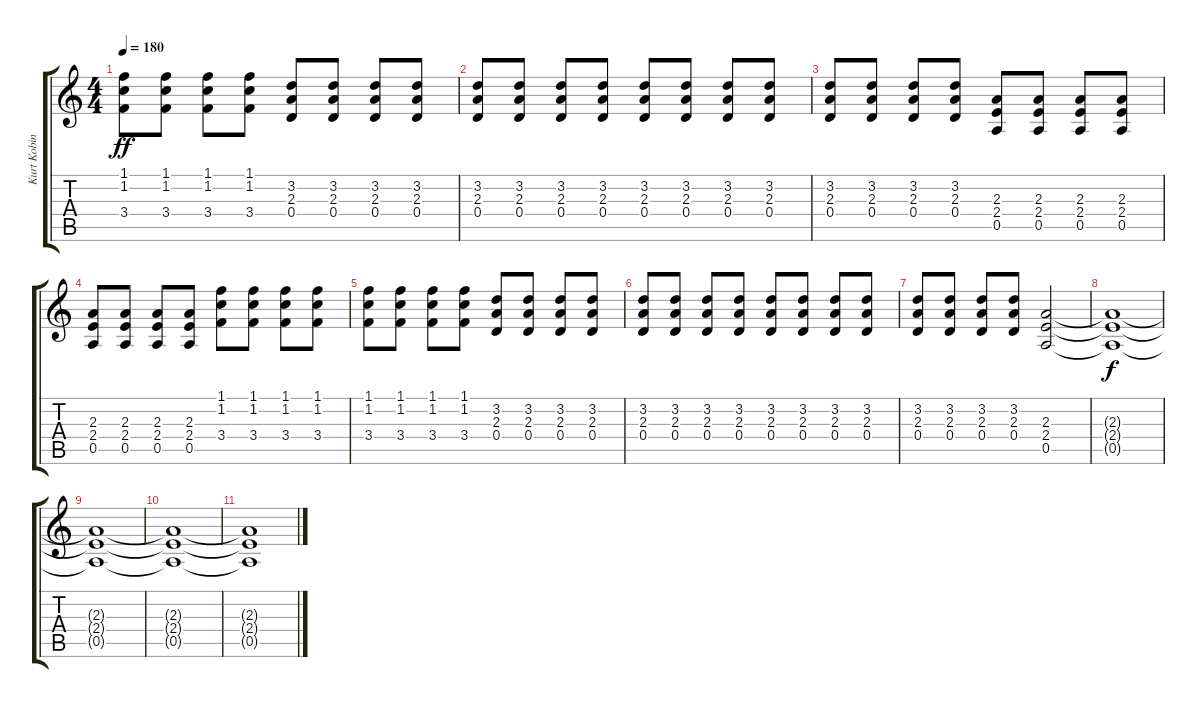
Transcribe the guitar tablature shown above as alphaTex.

\track ("Kurt Kobin - Electric Guitar" "Kurt Kobin") {instrument distortionguitar}
\staff {score tabs}
\tuning (E4 B3 G3 D3 A2 E2) {hide}
\ts (4 4)
\tempo 180
\clef g2
\ks c
(1.1 1.2 3.4).8{dy ff} (1.1 1.2 3.4).8 (1.1 1.2 3.4).8 (1.1 1.2 3.4).8 (3.2 2.3 0.4).8 (3.2 2.3 0.4).8 (3.2 2.3 0.4).8 (3.2 2.3 0.4).8 |
(3.2 2.3 0.4).8 (3.2 2.3 0.4).8 (3.2 2.3 0.4).8 (3.2 2.3 0.4).8 (3.2 2.3 0.4).8 (3.2 2.3 0.4).8 (3.2 2.3 0.4).8 (3.2 2.3 0.4).8 |
(3.2 2.3 0.4).8 (3.2 2.3 0.4).8 (3.2 2.3 0.4).8 (3.2 2.3 0.4).8 (2.3 2.4 0.5).8 (2.3 2.4 0.5).8 (2.3 2.4 0.5).8 (2.3 2.4 0.5).8 |
(2.3 2.4 0.5).8 (2.3 2.4 0.5).8 (2.3 2.4 0.5).8 (2.3 2.4 0.5).8 (1.1 1.2 3.4).8 (1.1 1.2 3.4).8 (1.1 1.2 3.4).8 (1.1 1.2 3.4).8 |
(1.1 1.2 3.4).8 (1.1 1.2 3.4).8 (1.1 1.2 3.4).8 (1.1 1.2 3.4).8 (3.2 2.3 0.4).8 (3.2 2.3 0.4).8 (3.2 2.3 0.4).8 (3.2 2.3 0.4).8 |
(3.2 2.3 0.4).8 (3.2 2.3 0.4).8 (3.2 2.3 0.4).8 (3.2 2.3 0.4).8 (3.2 2.3 0.4).8 (3.2 2.3 0.4).8 (3.2 2.3 0.4).8 (3.2 2.3 0.4).8 |
(3.2 2.3 0.4).8 (3.2 2.3 0.4).8 (3.2 2.3 0.4).8 (3.2 2.3 0.4).8 (2.3 2.4 0.5).2 |
(2.3{t} 2.4{t} 0.5{t}).1{dy f} |
(2.3{t} 2.4{t} 0.5{t}).1 |
(2.3{t} 2.4{t} 0.5{t}).1 |
(2.3{t} 2.4{t} 0.5{t}).1
